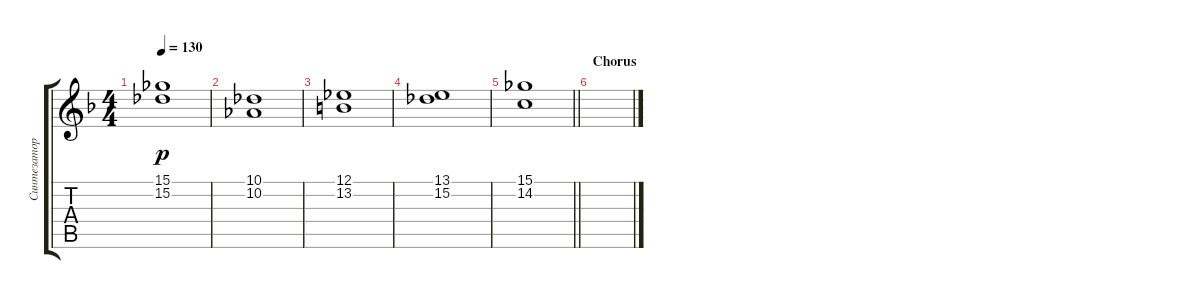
\track ("Синтезатор" "Синтезатор") {instrument stringensemble1}
\staff {score tabs}
\tuning (Eb4 Bb3 Gb3 Db3 Ab2 Eb2) {hide}
\ts (4 4)
\tempo 130
\clef g2
\ks dminor
(15.1{t} 15.2{t}).1{dy p} |
(10.1 10.2).1 |
(12.1 13.2).1 |
(13.1 15.2).1 |
\barLineRight lightlight
(15.1 14.2).1 |
\section ("" "Chorus")
